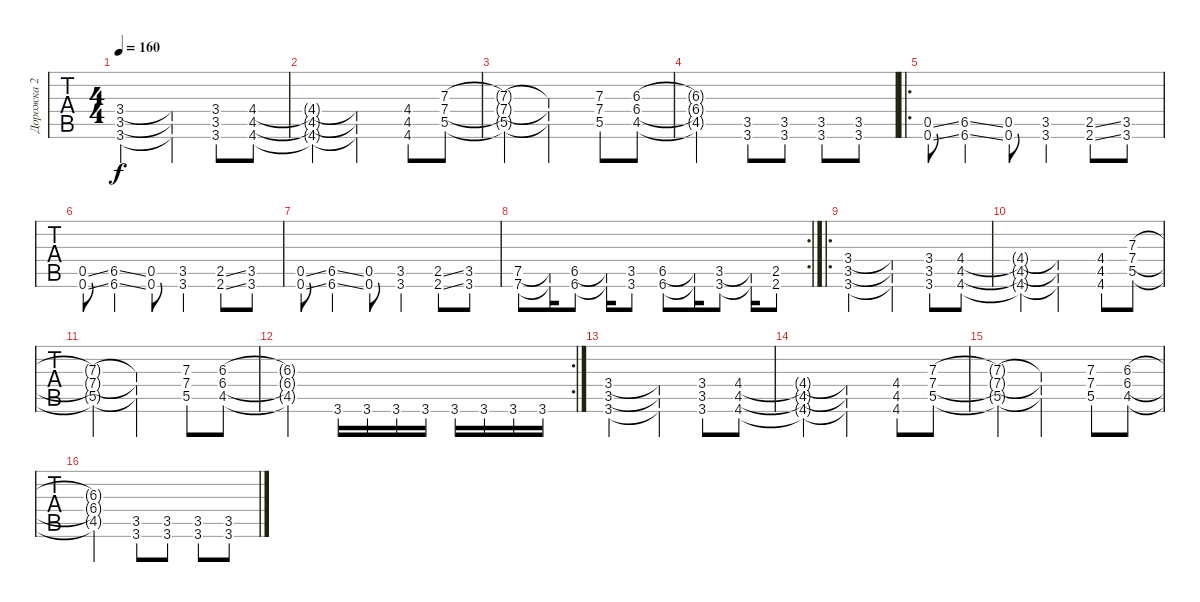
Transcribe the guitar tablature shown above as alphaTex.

\track ("Дорожка 2" "Дорожка 2") {instrument overdrivenguitar}
\staff {tabs}
\tuning (E4 B3 G3 D3 A2 D2) {hide}
\ts (4 4)
\tempo 160
\clef g2
\ks c
(3.4 3.5 3.6).2{dy f} (3.4{t} 3.5{t} 3.6{t}).4 (3.4 3.5 3.6).8 (4.4 4.5 4.6).8 |
(4.4{t} 4.5{t} 4.6{t}).4 (4.4{t} 4.5{t} 4.6{t}).2 (4.4 4.5 4.6).8 (7.3 7.4 5.5).8 |
(7.3{t} 7.4{t} 5.5{t}).4 (7.3{t} 7.4{t} 5.5{t}).2 (7.3 7.4 5.5).8 (6.3 6.4 4.5).8 |
(6.3{t} 6.4{t} 4.5{t}).2 (3.5 3.6).8 (3.5 3.6).8 (3.5 3.6).8 (3.5 3.6).8 |
\ro
(0.5{ss} 0.6{ss}).8 (6.5{ss} 6.6{ss}).4 (0.5 0.6).8 (3.5 3.6).4 (2.5{ss} 2.6{ss}).8 (3.5 3.6).8 |
(0.5{ss} 0.6{ss}).8 (6.5{ss} 6.6{ss}).4 (0.5 0.6).8 (3.5 3.6).4 (2.5{ss} 2.6{ss}).8 (3.5 3.6).8 |
(0.5{ss} 0.6{ss}).8 (6.5{ss} 6.6{ss}).4 (0.5 0.6).8 (3.5 3.6).4 (2.5{ss} 2.6{ss}).8 (3.5 3.6).8 |
\rc 2
(7.5 7.6).8 (7.5{t} 7.6{t}).16 (6.5 6.6).8 (6.5{t} 6.6{t}).16 (3.5 3.6).8 (6.5 6.6).8 (6.5{t} 6.6{t}).16 (3.5 3.6).8 (3.5{t} 3.6{t}).16 (2.5 2.6).8 |
\ro
(3.4 3.5 3.6).2 (3.4{t} 3.5{t} 3.6{t}).4 (3.4 3.5 3.6).8 (4.4 4.5 4.6).8 |
(4.4{t} 4.5{t} 4.6{t}).4 (4.4{t} 4.5{t} 4.6{t}).2 (4.4 4.5 4.6).8 (7.3 7.4 5.5).8 |
(7.3{t} 7.4{t} 5.5{t}).4 (7.3{t} 7.4{t} 5.5{t}).2 (7.3 7.4 5.5).8 (6.3 6.4 4.5).8 |
\rc 2
(6.3{t} 6.4{t} 4.5{t}).2 3.6.16 3.6.16 3.6.16 3.6.16 3.6.16 3.6.16 3.6.16 3.6.16 |
(3.4 3.5 3.6).2 (3.4{t} 3.5{t} 3.6{t}).4 (3.4 3.5 3.6).8 (4.4 4.5 4.6).8 |
(4.4{t} 4.5{t} 4.6{t}).4 (4.4{t} 4.5{t} 4.6{t}).2 (4.4 4.5 4.6).8 (7.3 7.4 5.5).8 |
(7.3{t} 7.4{t} 5.5{t}).4 (7.3{t} 7.4{t} 5.5{t}).2 (7.3 7.4 5.5).8 (6.3 6.4 4.5).8 |
(6.3{t} 6.4{t} 4.5{t}).2 (3.5 3.6).8 (3.5 3.6).8 (3.5 3.6).8 (3.5 3.6).8
